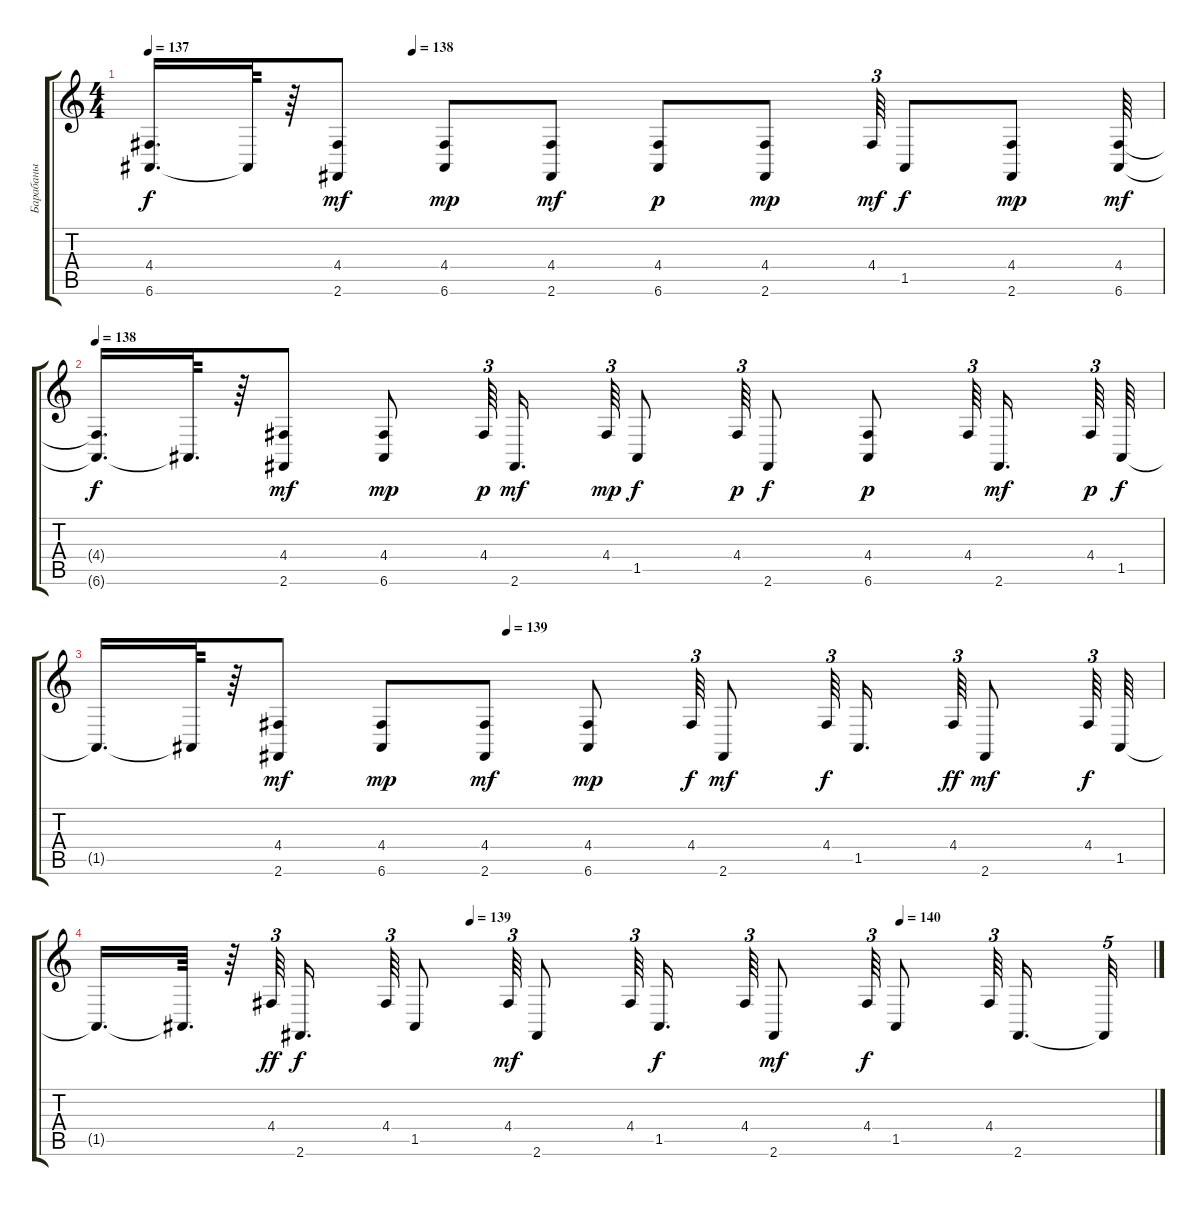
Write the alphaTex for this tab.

\track ("Барабаны" "Барабаны") {instrument drawbarorgan}
\staff {score tabs}
\tuning (E4 B3 G3 D3 A2 E2) {hide}
\ts (4 4)
\tempo 137
\tempo (138 0.2604166666666667)
\clef g2
\ks c
(4.4{t} 6.6{t}).16{d dy f} 6.6{t}.64 r.64 (4.4 2.6).8{dy mf} (4.4 6.6).8{dy mp} (4.4 2.6).8{dy mf} (4.4 6.6).8{dy p} (4.4 2.6).8{dy mp} 4.4.64{tu (3 2) dy mf} 1.5.8{dy f} (4.4 2.6).8{dy mp} (4.4 6.6).64{dy mf} |
\tempo 138
(4.4{t} 6.6{t}).16{d dy f} 6.6{t}.64{d} r.64 (4.4 2.6).8{dy mf} (4.4 6.6).8{dy mp} 4.4.64{tu (3 2) dy p} 2.6.16{d dy mf} 4.4.64{tu (3 2) dy mp} 1.5.8{dy f} 4.4.64{tu (3 2) dy p} 2.6.8{dy f} (4.4 6.6).8{dy p} 4.4.64{tu (3 2)} 2.6.16{d dy mf} 4.4.64{tu (3 2) dy p} 1.5.64{dy f} |
\tempo (139 0.3854166666666667)
1.5{t}.16{d} 1.5{t}.64 r.64 (4.4 2.6).8{dy mf} (4.4 6.6).8{dy mp} (4.4 2.6).8{dy mf} (4.4 6.6).8{dy mp} 4.4.64{tu (3 2) dy f} 2.6.8{dy mf} 4.4.64{tu (3 2) dy f} 1.5.16{d} 4.4.64{tu (3 2) dy ff} 2.6.8{dy mf} 4.4.64{tu (3 2) dy f} 1.5.64 |
\tempo (139 0.3541666666666667)
\tempo (140 0.7604166666666666)
1.5{t}.16{d} 1.5{t}.64{d} r.64 4.4.64{tu (3 2) dy ff} 2.6.16{d dy f} 4.4.64{tu (3 2)} 1.5.8 4.4.64{tu (3 2) dy mf} 2.6.8 4.4.64{tu (3 2)} 1.5.16{d dy f} 4.4.64{tu (3 2)} 2.6.8{dy mf} 4.4.64{tu (3 2) dy f} 1.5.8 4.4.64{tu (3 2)} 2.6.16{d} 2.6{t}.32{tu (5 4)}
